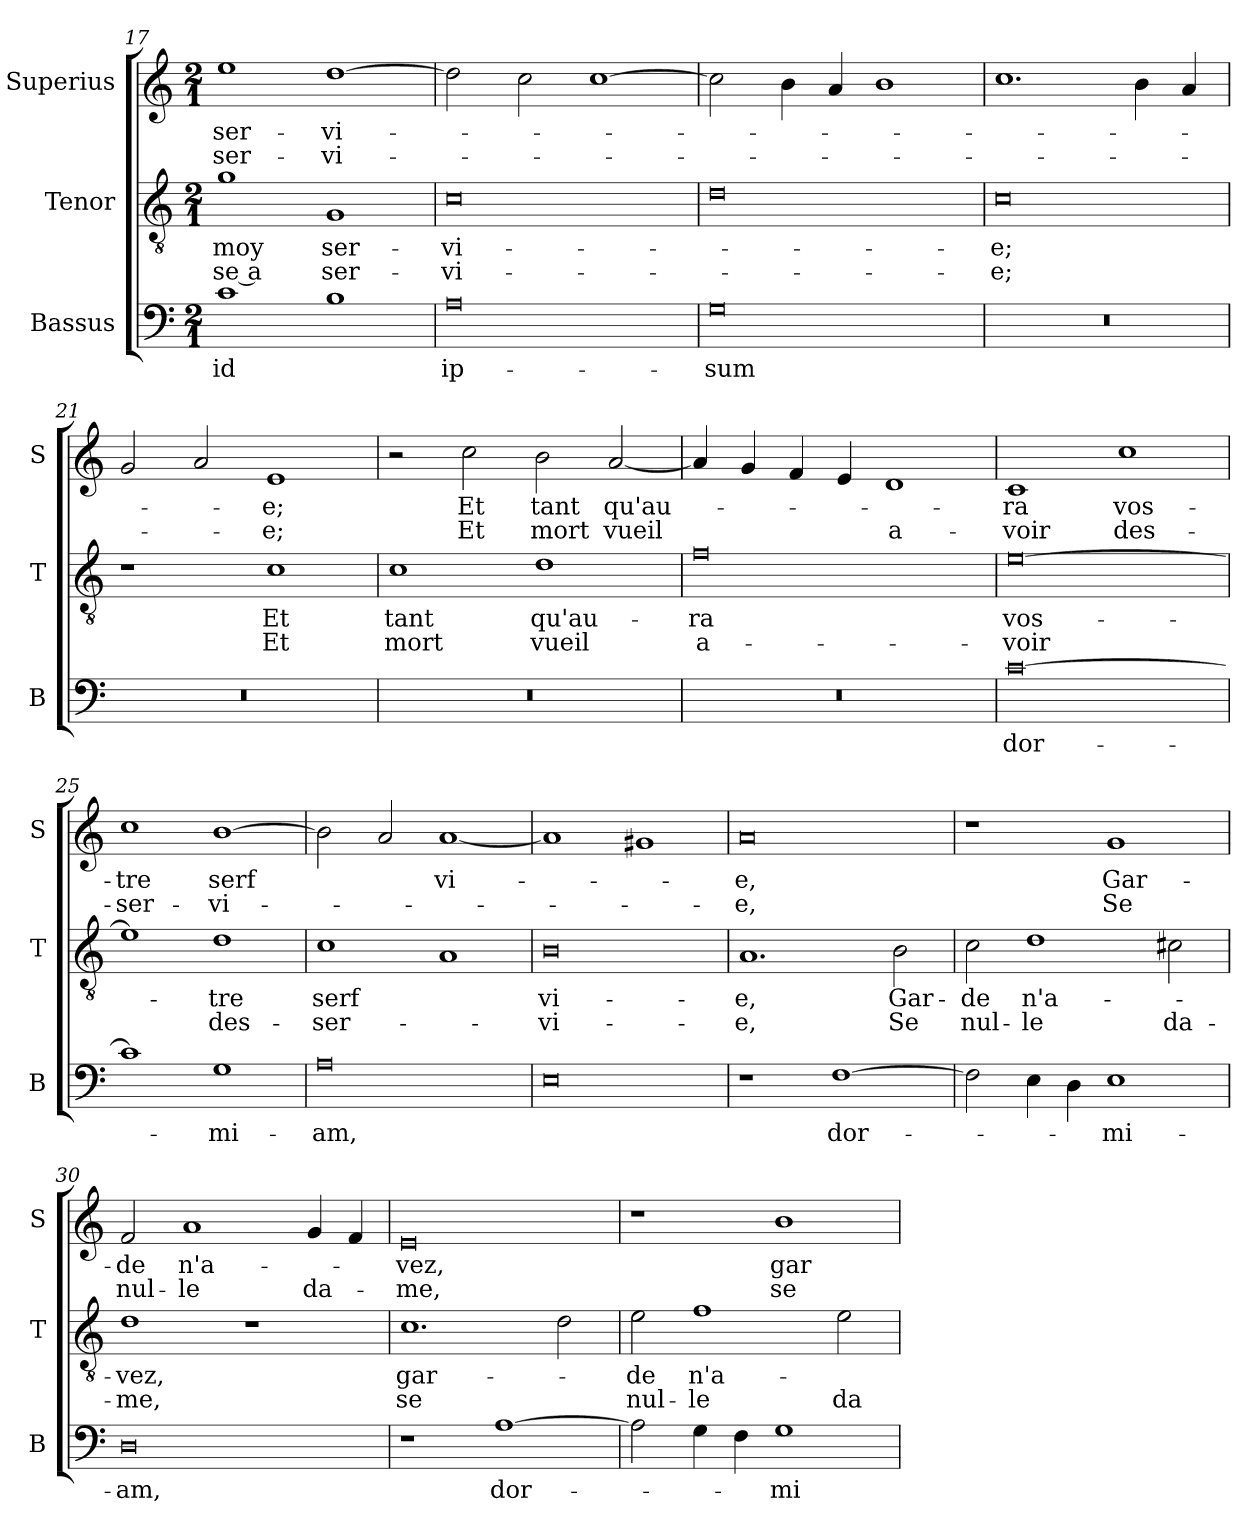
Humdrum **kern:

**kern	**text	**kern	**text	**text	**kern	**text	**text
*part3	*part3	*part2	*part2	*part2	*part1	*part1	*part1
*staff3	*staff3	*staff2	*staff2	*staff2	*staff1	*staff1	*staff1
*I"Bassus	*	*I"Tenor	*	*	*I"Superius	*	*
*I'B	*	*I'T	*	*	*I'S	*	*
*clefF4	*	*clefGv2	*	*	*clefG2	*	*
*k[]	*	*k[]	*	*	*k[]	*	*
*M2/1	*	*M2/1	*	*	*M2/1	*	*
=17	=17	=17	=17	=17	=17	=17	=17
1c	id	1g	moy	-se a	1ee	ser-	-ser-
1B	.	1G	ser-	ser-	[1dd	-vi-	-vi-
=18	=18	=18	=18	=18	=18	=18	=18
0A	ip-	0c	-vi-	-vi-	2dd\]	.	.
.	.	.	.	.	2cc\	.	.
.	.	.	.	.	[1cc	.	.
=19	=19	=19	=19	=19	=19	=19	=19
0G	-sum	0d	.	.	2cc\]	.	.
.	.	.	.	.	4b\	.	.
.	.	.	.	.	4a/	.	.
.	.	.	.	.	1b	.	.
=20	=20	=20	=20	=20	=20	=20	=20
0r	.	0c	-e;	-e;	1.cc	.	.
.	.	.	.	.	4b\	.	.
.	.	.	.	.	4a/	.	.
=21	=21	=21	=21	=21	=21	=21	=21
0r	.	1r	.	.	2g/	.	.
.	.	.	.	.	2a/	.	.
.	.	1c	Et	Et	1e	-e;	-e;
=22	=22	=22	=22	=22	=22	=22	=22
0r	.	1c	tant	mort	2r	.	.
.	.	.	.	.	2cc\	Et	Et
.	.	1d	qu'au-	vueil	2b\	tant	mort
.	.	.	.	.	[2a/	qu'au-	vueil
=23	=23	=23	=23	=23	=23	=23	=23
0r	.	0f	-ra	a-	4a/]	.	.
.	.	.	.	.	4g/	.	.
.	.	.	.	.	4f/	.	.
.	.	.	.	.	4e/	.	.
.	.	.	.	.	1d	.	a-
=24	=24	=24	=24	=24	=24	=24	=24
[0c	dor-	[0e	vos-	-voir	1c	-ra	-voir
.	.	.	.	.	1cc	vos-	des-
=25	=25	=25	=25	=25	=25	=25	=25
1c]	.	1e]	.	.	1cc	-tre	-ser-
1G	-mi-	1d	-tre	des-	[1b	serf	-vi-
=26	=26	=26	=26	=26	=26	=26	=26
0A	-am,	1c	serf	-ser-	2b\]	.	.
.	.	.	.	.	2a/	.	.
.	.	1A	.	.	[1a	vi-	.
=27	=27	=27	=27	=27	=27	=27	=27
0E	.	0B	vi-	-vi-	1a]	.	.
.	.	.	.	.	1g#X	.	.
=28	=28	=28	=28	=28	=28	=28	=28
1r	.	1.A	-e,	-e,	0a	-e,	-e,
[1F	dor-	.	.	.	.	.	.
.	.	2B\	Gar-	Se	.	.	.
=29	=29	=29	=29	=29	=29	=29	=29
2F\]	.	2c\	-de	nul-	1r	.	.
4E\	.	1d	n'a-	-le	.	.	.
4D\	.	.	.	.	.	.	.
1E	-mi-	.	.	.	1g	Gar-	Se
.	.	2c#X\	.	da-	.	.	.
=30	=30	=30	=30	=30	=30	=30	=30
0D	-am,	1d	-vez,	-me,	2f/	-de	nul-
.	.	.	.	.	1a	n'a-	-le
.	.	1r	.	.	.	.	.
.	.	.	.	.	4g/	.	da-
.	.	.	.	.	4f/	.	.
=31	=31	=31	=31	=31	=31	=31	=31
1r	.	1.c	gar-	se	0e	-vez,	-me,
[1A	dor-	.	.	.	.	.	.
.	.	2d\	.	.	.	.	.
=32	=32	=32	=32	=32	=32	=32	=32
2A\]	.	2e\	-de	nul-	1r	.	.
4G\	.	1f	n'a-	-le	.	.	.
4F\	.	.	.	.	.	.	.
1G	-mi-	.	.	.	1b	gar-	se
.	.	2e\	.	da-	.	.	.
=	=	=	=	=	=	=	=
*-	*-	*-	*-	*-	*-	*-	*-
